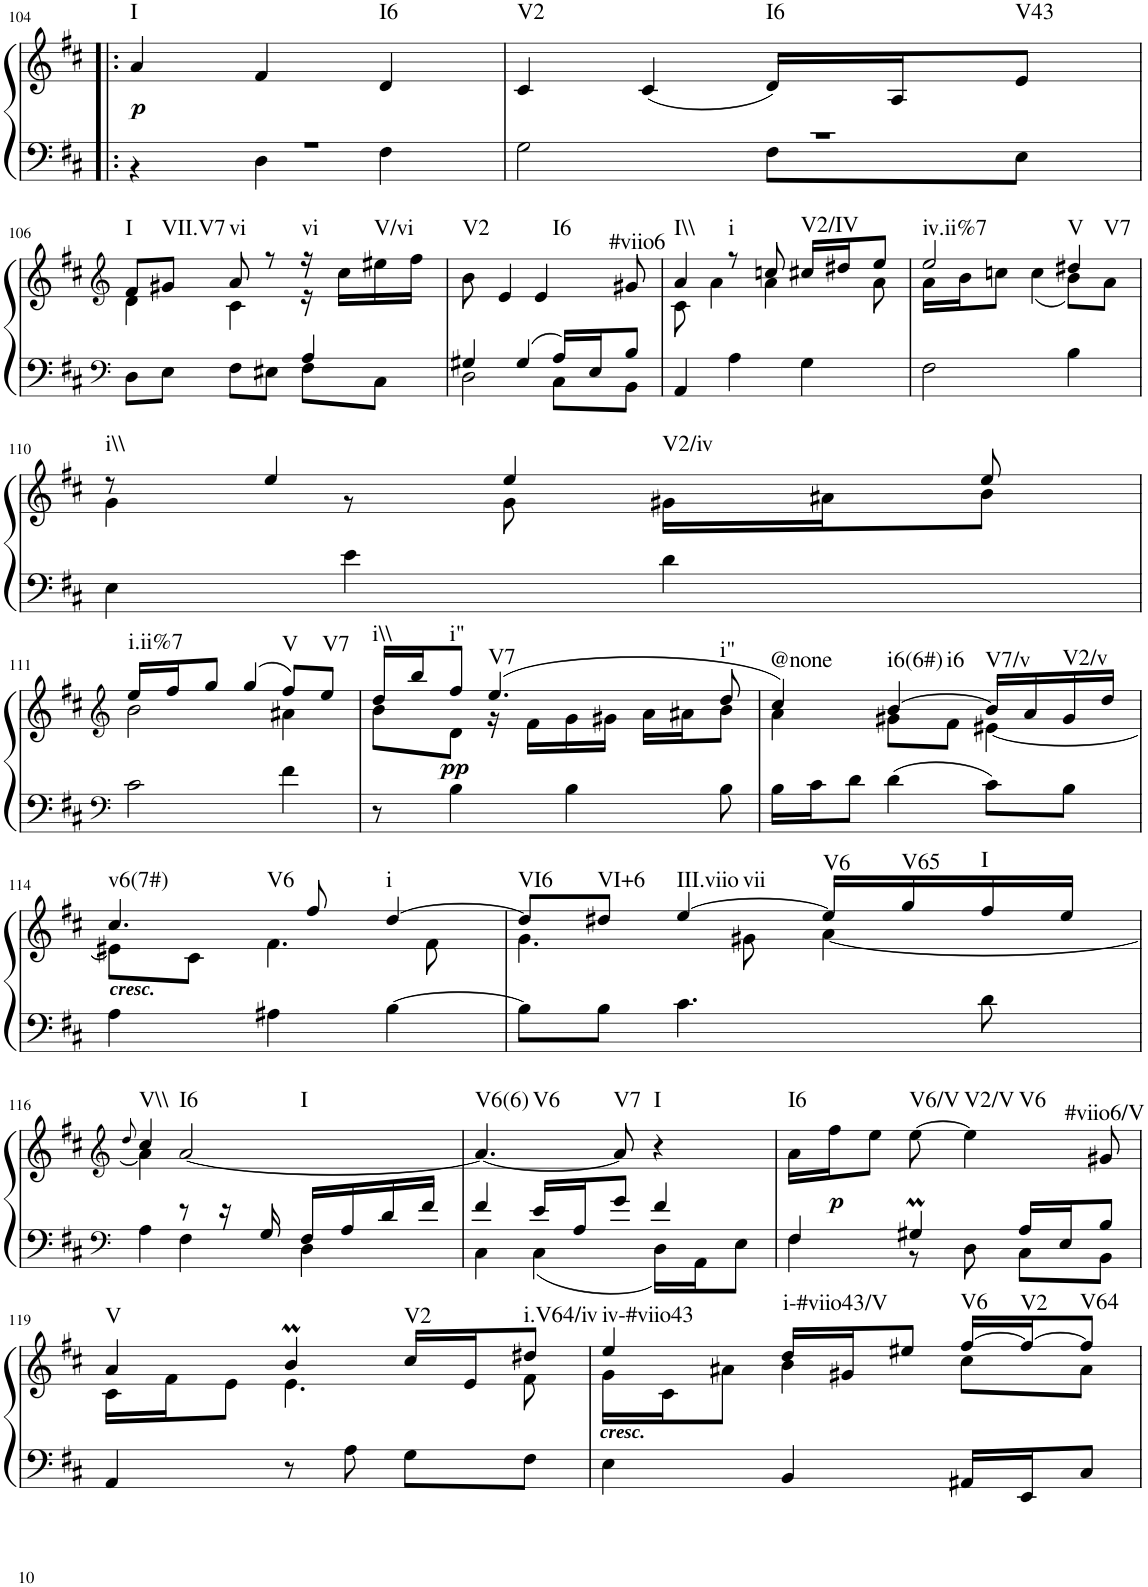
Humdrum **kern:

**kern	**kern	**dynam	**harte
*part1	*part1	*part1	*part1
*staff2	*staff1	*staff1/2	*
*I"Klavier links	*	*	*
!!LO:PB:g=z
*clefF4	*clefG2	*	*
*k[f#c#]	*k[f#c#]	*	*
*M3/4	*M3/4	*	*
=104!|:	=104!|:	=104!|:	=104!|:
*^	*	*	*
!	!	!	!LO:DY:b	!LO:H:kt=I
2.r	4r	4a/	p	N
.	4D\	4f#/	.	.
!	!	!	!	!LO:H:kt=I6
.	4F#\	4d/	.	N
=105	=105	=105	=105	=105
!	!	!	!	!LO:H:kt=V2
2.r	2G\	4c#/	.	N
.	.	(4c#/	.	.
!	!	!	!	!LO:H:kt=I6
.	8F#\L	16d/LL)	.	N
.	.	16A/J	.	.
!	!	!	!	!LO:H:kt=V43
.	8E\J	8e/J	.	N
!!LO:LB:g=z
=106	=106	=106	=106	=106
*clefF4	*	*clefG2	*	*
*	*	*^	*	*
!	!	!	!	!	!LO:H:kt=I
2ryy	8D\L	8f#/L	4d\	.	N
!	!	!	!	!	!LO:H:kt=VII.V7
.	8E\J	8g#X/J	.	.	N
!	!	!	!	!	!LO:H:kt=vi
.	8F#\L	8a/	4c#\	.	N
.	8E#X\J	8r	.	.	.
!	!	!	!	!	!LO:H:kt=vi
4A/	8F#\L	16r	16r	.	N
.	.	16cc#\LL	8.ryy	.	.
!	!	!	!	!	!LO:H:kt=V/vi
.	8C#\J	16ee#X\	.	.	N
.	.	16ff#\JJ	.	.	.
*	*	*v	*v	*	*
=107	=107	=107	=107	=107
!	!	!	!	!LO:H:kt=V2
4G#X/	2D\	8b\	.	N
.	.	4e/	.	.
4G#/	.	.	.	.
!	!	!	!	!LO:H:kt=I6
.	.	4e/	.	N
16A/LL	8C#\L	.	.	.
16E/J	.	.	.	.
!	!	!	!	!LO:H:kt=#viio6
8B/J	8BB\J	8g#X/	.	N
=108	=108	=108	=108	=108
*	*	*^	*	*
!	!	!	!	!	!LO:H:kt=I\\
*v	*v	*	*	*	*
4AA/	4a/	8c#\	.	N
.	.	4a\	.	.
!	!	!	!	!LO:H:kt=i
4A\	8r	.	.	N
.	8ccn/	4a\	.	.
!	!	!	!	!LO:H:kt=V2/IV
4G\	16cc#X/LL	.	.	N
.	16dd#X/J	.	.	.
.	8ee/J	8a\	.	.
=109	=109	=109	=109	=109
!	!	!	!	!LO:H:kt=iv.ii%7
2F#\	2ee/	16a\LL	.	N
.	.	16b\J	.	.
.	.	8ccn\J	.	.
.	.	(4cc\	.	.
!	!	!	!	!LO:H:n=1:kt=V
!	!	!	!	!LO:H:n=2:kt=V7
4B\	4dd#X/	8b\L)	.	N N
.	.	8a\J	.	.
!!LO:LB:g=z	!!
=110	=110	=110	=110	=110
!	!	!	!	!LO:H:kt=i\\
4E\	8r	4g\	.	N
.	4ee/	.	.	.
4e\	.	8r	.	.
!	!	!	!	!LO:H:kt=V2/iv
.	4ee/	8g\	.	N
4d\	.	16g#X\LL	.	.
.	.	16a#X\J	.	.
.	8ee/	8b\J	.	.
!!LO:LB:g=z	!!
=111	=111	=111	=111	=111
*clefF4	*clefG2	*	*	*
!	!	!	!	!LO:H:kt=i.ii%7
2c#\	16ee/LL	2b\	.	N
.	16ff#/J	.	.	.
.	8gg/J	.	.	.
.	(4gg/	.	.	.
!	!	!	!	!LO:H:kt=V
4f#\	8ff#/L)	4a#X\	.	N
!	!	!	!	!LO:H:kt=V7
.	8ee/J	.	.	N
=112	=112	=112	=112	=112
!	!	!	!	!LO:H:kt=i\\
8r	16dd/LL	8b\L	.	N
.	16bb/J	.	.	.
!	!	!	!LO:DY:b	!LO:H:kt=i"
4B\	8ff#/J	8d\J	pp	N
!	!	!	!	!LO:H:kt=V7
.	(4.ee/	16r	.	N
.	.	16f#\LL	.	.
4B\	.	16g\	.	.
.	.	16g#X\JJ	.	.
.	.	16a\LL	.	.
.	.	16a#X\J	.	.
!	!	!	!	!LO:H:kt=i"
8B\	8dd/	8b\J	.	N
=113	=113	=113	=113	=113
!	!	!	!	!LO:H:kt=@none
16B\LL	4cc#/)	4a\	.	N
16c#\J	.	.	.	.
8d\J	.	.	.	.
!	!	!	!	!LO:H:n=1:kt=i6(6#)
!	!	!	!	!LO:H:n=2:kt=i6
4d\	[4b/	8g#X\L	.	N N
.	.	8f#\J	.	.
!	!	!	!	!LO:H:kt=V7/v
8c#\L	16b/LL]	[4e#X\	.	N
.	16a/	.	.	.
!	!	!	!	!LO:H:kt=V2/v
8B\J	16g#/	.	.	N
.	16dd/JJ	.	.	.
!!LO:LB:g=z	!!
=114	=114	=114	=114	=114
!LO:TX:a:Bi:t=cresc.	!	!	!	!LO:H:n=1:kt=v6(7#)
!	!	!	!	!LO:H:n=2:kt=V6
4A\	4.cc#/	8e#X\L]	.	N N
.	.	8c#\J	.	.
4A#X\	.	4.f#\	.	.
.	8ff#/	.	.	.
!	!	!	!	!LO:H:kt=i
[4B\	[4dd/	.	.	N
.	.	8f#\	.	.
=115	=115	=115	=115	=115
!	!	!	!	!LO:H:kt=VI6
8B\L]	8dd/L]	4.g\	.	N
!	!	!	!	!LO:H:kt=VI+6
8B\J	8dd#X/J	.	.	N
!	!	!	!	!LO:H:n=1:kt=III.viio
!	!	!	!	!LO:H:n=2:kt=vii
4.c#\	[4ee/	.	.	N N
.	.	8g#X\	.	.
!	!	!	!	!LO:H:n=1:kt=V6
!	!	!	!	!LO:H:n=2:kt=V65
!	!	!	!	!LO:H:n=3:kt=I
.	16ee/LL]	[4a\	.	N N N
.	16gg/	.	.	.
8d\	16ff#/	.	.	.
.	16ee/JJ	.	.	.
!!LO:LB:g=z	!!
=116	=116	=116	=116	=116
*clefF4	*clefG2	*	*	*
.	8qdd/	.	.	.
*^	*	*	*	*
!	!	!	!	!	!LO:H:kt=V\\
4A\	4ryy	4cc#/	4a\]	.	N
!	!	!	!	!	!LO:H:n=1:kt=I6
!	!	!	!	!	!LO:H:n=2:kt=I
8r	4F#\	[2a/	2ryy	.	N N
16r	.	.	.	.	.
16G/	.	.	.	.	.
16F#/LL	4D\	.	.	.	.
16A/	.	.	.	.	.
16d/	.	.	.	.	.
16f#/JJ	.	.	.	.	.
*	*	*v	*v	*	*
=117	=117	=117	=117	=117
!	!	!	!	!LO:H:n=1:kt=V6(6)
!	!	!	!	!LO:H:n=2:kt=V6
4f#/	4C#\	4.a/_	.	N N
16e/LL	4C#\	.	.	.
16A/J	.	.	.	.
!	!	!	!	!LO:H:kt=V7
8g/J	.	8a/]	.	N
!	!	!	!	!LO:H:kt=I
4f#/	16D\LL	4r	.	N
.	16AA\J	.	.	.
.	8E\J	.	.	.
=118	=118	=118	=118	=118
!	!	!	!	!LO:H:kt=I6
4F#/	4F#\	16a\LL	.	N
!	!	!	!LO:DY:b	!
.	.	16ff#\J	p	.
.	.	8ee\J	.	.
!	!	!	!	!LO:H:kt=V6/V
4G#Xm/	8r	[8ee\	.	N
!	!	!	!	!LO:H:n=1:kt=V2/V
!	!	!	!	!LO:H:n=2:kt=V6
.	8D\	4ee\]	.	N N
16A/LL	8C#\L	.	.	.
16E/J	.	.	.	.
!	!	!	!	!LO:H:kt=#viio6/V
8B/J	8BB\J	8g#X/	.	N
!!LO:LB:g=z
=119	=119	=119	=119	=119
*	*	*^	*	*
!	!	!	!	!	!LO:H:kt=V
*v	*v	*	*	*	*
4AA/	4a/	16c#\LL	.	N
.	.	16f#\J	.	.
.	.	8e\J	.	.
8r	4bM/	4.e\	.	.
8A\	.	.	.	.
!	!	!	!	!LO:H:kt=V2
8G\L	16cc#/LL	.	.	N
.	16e/J	.	.	.
!	!	!	!	!LO:H:kt=i.V64/iv
8F#\J	8dd#X/J	8f#\	.	N
=120	=120	=120	=120	=120
!LO:TX:a:Bi:t=cresc.	!	!	!	!LO:H:kt=iv-#viio43
4E\	4ee/	16g\LL	.	N
.	.	16c#\J	.	.
.	.	8a#X\J	.	.
!	!	!	!	!LO:H:kt=i-#viio43/V
4BB/	16dd/LL	4b\	.	N
.	16g#X/J	.	.	.
.	8ee#X/J	.	.	.
!	!	!	!	!LO:H:kt=V6
16AA#X/LL	[16ff#/LL	8cc#\L	.	N
!	!	!	!	!LO:H:kt=V2
16EE/J	16ff#/J_	.	.	N
!	!	!	!	!LO:H:kt=V64
8C#/J	8ff#/J]	8a#\J	.	N
*	*v	*v	*	*
=	=	=	=
*-	*-	*-	*-
